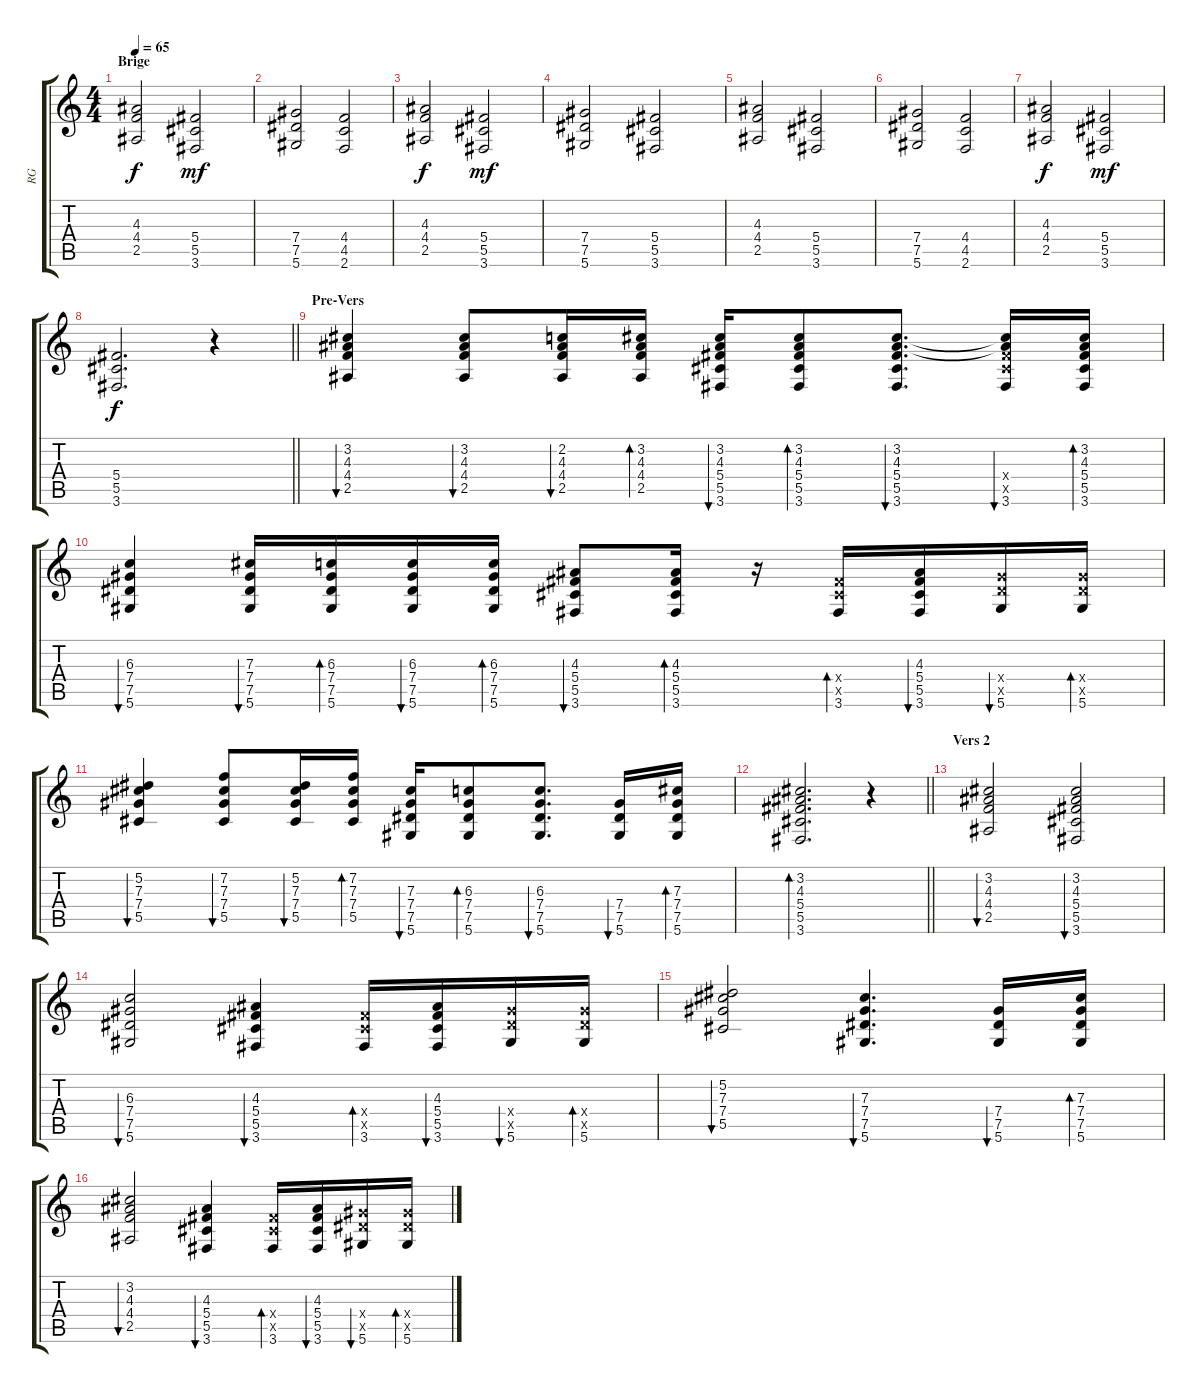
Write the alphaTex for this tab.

\track ("RG" "RG") {instrument distortionguitar}
\staff {score tabs}
\tuning (Eb4 Bb3 Gb3 Db3 Ab2 Eb2) {hide}
\ts (4 4)
\section ("" "Brige")
\tempo 65
\clef g2
\ks c
(4.3 4.4 2.5).2{dy f} (5.4 5.5 3.6).2{dy mf} |
(7.4 7.5 5.6).2 (4.4 4.5 2.6).2 |
(4.3 4.4 2.5).2{dy f} (5.4 5.5 3.6).2{dy mf} |
(7.4 7.5 5.6).2 (5.4 5.5 3.6).2 |
(4.3 4.4 2.5).2 (5.4 5.5 3.6).2 |
(7.4 7.5 5.6).2 (4.4 4.5 2.6).2 |
(4.3 4.4 2.5).2{dy f} (5.4 5.5 3.6).2{dy mf} |
\barLineRight lightlight
(5.4 5.5 3.6).2{d dy f} r.4{instrument distortionguitar} |
\section ("" "Pre-Vers")
(3.2 4.3 4.4 2.5).4{bu 60} (3.2 4.3 4.4 2.5).8{bu 60} (2.2 4.3 4.4 2.5).16{bu 60} (3.2 4.3 4.4 2.5).16{bd 60} (3.2 4.3 5.4 5.5 3.6).16{bu 60} (3.2 4.3 5.4 5.5 3.6).8{bd 60} (3.2 4.3 5.4 5.5 3.6).8{d bu 60} (3.2{t} 4.3{t} 5.4{x} 5.5{x} 3.6).16{bu 60} (3.2 4.3 5.4 5.5 3.6).16{bd 60} |
(6.3 7.4 7.5 5.6).4{bu 60} (7.3 7.4 7.5 5.6).16{bu 60} (6.3 7.4 7.5 5.6).16{bd 60} (6.3 7.4 7.5 5.6).16{bu 60} (6.3 7.4 7.5 5.6).16{bd 60} (4.3 5.4 5.5 3.6).8{bu 60} (4.3 5.4 5.5 3.6).16{bd 60} r.16 (5.4{x} 5.5{x} 3.6).16{bd 60} (4.3 5.4 5.5 3.6).16{bu 60} (7.4{x} 7.5{x} 5.6).16{bu 60} (7.4{x} 7.5{x} 5.6).16{bd 60} |
(5.2 7.3 7.4 5.5).4{bu 60} (7.2 7.3 7.4 5.5).8{bu 60} (5.2 7.3 7.4 5.5).16{bu 60} (7.2 7.3 7.4 5.5).16{bd 60} (7.3 7.4 7.5 5.6).16{bu 60} (6.3 7.4 7.5 5.6).8{bd 60} (6.3 7.4 7.5 5.6).8{d bu 60} (7.4 7.5 5.6).16{bu 60} (7.3 7.4 7.5 5.6).16{bd 60} |
\barLineRight lightlight
(3.2 4.3 5.4 5.5 3.6).2{d bd 60} r.4{volume 11} |
\section ("" "Vers 2")
(3.2 4.3 4.4 2.5).2{bu 60} (3.2 4.3 5.4 5.5 3.6).2{bu 60} |
(6.3 7.4 7.5 5.6).2{bu 60} (4.3 5.4 5.5 3.6).4{bu 60} (5.4{x} 5.5{x} 3.6).16{bd 60} (4.3 5.4 5.5 3.6).16{bu 60} (7.4{x} 7.5{x} 5.6).16{bu 60} (7.4{x} 7.5{x} 5.6).16{bd 60} |
(5.2 7.3 7.4 5.5).2{bu 60} (7.3 7.4 7.5 5.6).4{d bu 60} (7.4 7.5 5.6).16{bu 60} (7.3 7.4 7.5 5.6).16{bd 60} |
(3.2 4.3 4.4 2.5).2{bu 60} (4.3 5.4 5.5 3.6).4{bu 60} (5.4{x} 5.5{x} 3.6).16{bd 60} (4.3 5.4 5.5 3.6).16{bu 60} (7.4{x} 7.5{x} 5.6).16{bu 60} (7.4{x} 7.5{x} 5.6).16{bd 60}
